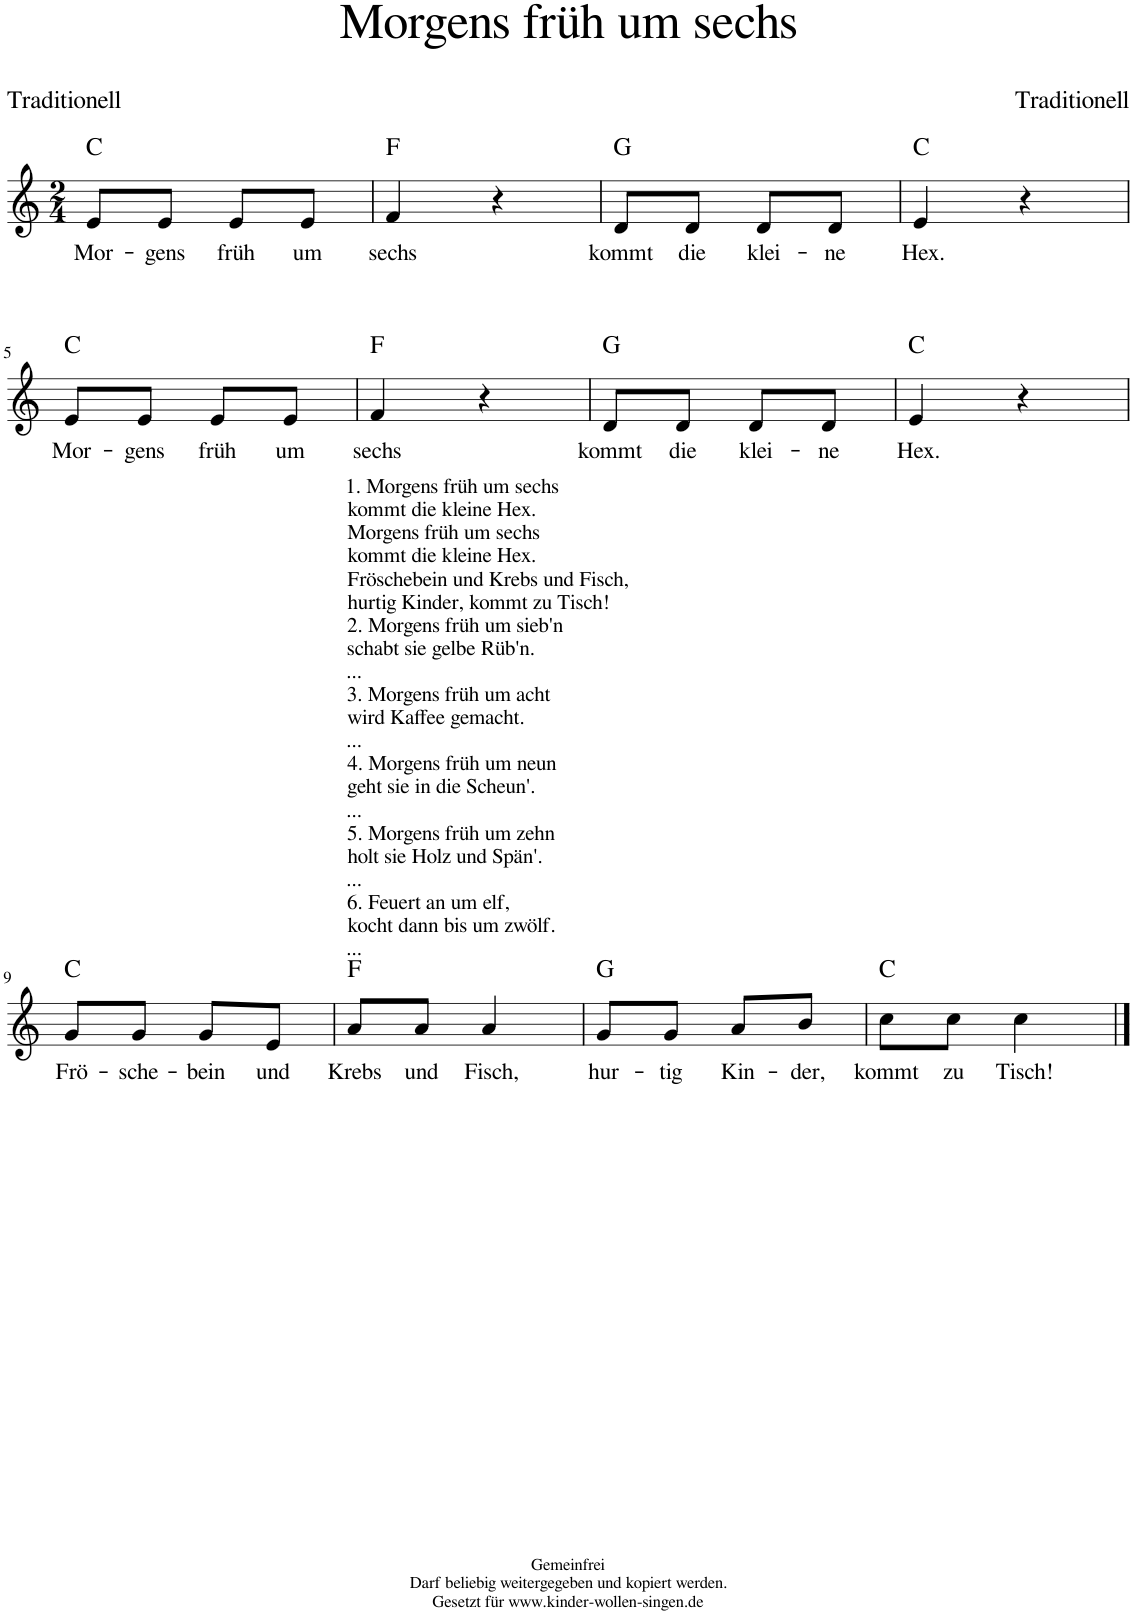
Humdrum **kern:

**kern	**text	**harte
*part1	*part1	*part1
*staff1	*staff1	*
*I"Voice	*	*
*clefG2	*	*
*k[]	*	*
*M2/4	*	*
=1	=1	=1
!	!LO:LY:b	!
8e/L	Mor-	C:maj
!	!LO:LY:b	!
8e/J	-gens	.
!	!LO:LY:b	!
8e/L	früh	.
!	!LO:LY:b	!
8e/J	um	.
=2	=2	=2
!	!LO:LY:b	!
4f/	sechs	F:maj
4r	.	.
=3	=3	=3
!	!LO:LY:b	!
8d/L	kommt	G:maj
!	!LO:LY:b	!
8d/J	die	.
!	!LO:LY:b	!
8d/L	klei-	.
!	!LO:LY:b	!
8d/J	-ne	.
=4	=4	=4
!	!LO:LY:b	!
4e/	Hex.	C:maj
4r	.	.
!!LO:LB:g=z
=5	=5	=5
!	!LO:LY:b	!
8e/L	Mor-	C:maj
!	!LO:LY:b	!
8e/J	-gens	.
!	!LO:LY:b	!
8e/L	früh	.
!	!LO:LY:b	!
8e/J	um	.
=6	=6	=6
!	!LO:LY:b	!
4f/	sechs	F:maj
4r	.	.
=7	=7	=7
!	!LO:LY:b	!
8d/L	kommt	G:maj
!	!LO:LY:b	!
8d/J	die	.
!	!LO:LY:b	!
8d/L	klei-	.
!	!LO:LY:b	!
8d/J	-ne	.
=8	=8	=8
!	!LO:LY:b	!
4e/	Hex.	C:maj
4r	.	.
!!LO:LB:g=z
=9	=9	=9
!	!LO:LY:b	!
8g/L	Frö-	C:maj
!	!LO:LY:b	!
8g/J	-sche-	.
!	!LO:LY:b	!
8g/L	-bein	.
!	!LO:LY:b	!
8e/J	und	.
=10	=10	=10
!LO:TX:a:t=1. Morgens früh um sechs	!	!
!LO:TX:a:t=kommt die kleine Hex.	!	!
!LO:TX:a:t=Morgens früh um sechs	!	!
!LO:TX:a:t=kommt die kleine Hex.	!	!
!LO:TX:a:t=Fröschebein und Krebs und Fisch,	!	!
!LO:TX:a:t=hurtig Kinder, kommt zu Tisch!	!	!
!LO:TX:a:t=2. Morgens früh um sieb'n	!	!
!LO:TX:a:t=schabt sie gelbe Rüb'n.	!	!
!LO:TX:a:t=...	!	!
!LO:TX:a:t=3. Morgens früh um acht	!	!
!LO:TX:a:t=wird Kaffee gemacht.	!	!
!LO:TX:a:t=...	!	!
!LO:TX:a:t=4. Morgens früh um neun	!	!
!LO:TX:a:t=geht sie in die Scheun'.	!	!
!LO:TX:a:t=...	!	!
!LO:TX:a:t=5. Morgens früh um zehn	!	!
!LO:TX:a:t=holt sie Holz und Spän'.	!	!
!LO:TX:a:t=...	!	!
!LO:TX:a:t=6. Feuert an um elf,	!	!
!LO:TX:a:t=kocht dann bis um zwölf.	!	!
!LO:TX:a:t=...	!	!
!	!LO:LY:b	!
8a/L	Krebs	F:maj
!	!LO:LY:b	!
8a/J	und	.
!	!LO:LY:b	!
4a/	Fisch,	.
=11	=11	=11
!	!LO:LY:b	!
8g/L	hur-	G:maj
!	!LO:LY:b	!
8g/J	-tig	.
!	!LO:LY:b	!
8a/L	Kin-	.
!	!LO:LY:b	!
8b/J	-der,	.
=12	=12	=12
!	!LO:LY:b	!
8cc\L	kommt	C:maj
!	!LO:LY:b	!
8cc\J	zu	.
!	!LO:LY:b	!
4cc\	Tisch!	.
==	==	==
*-	*-	*-
